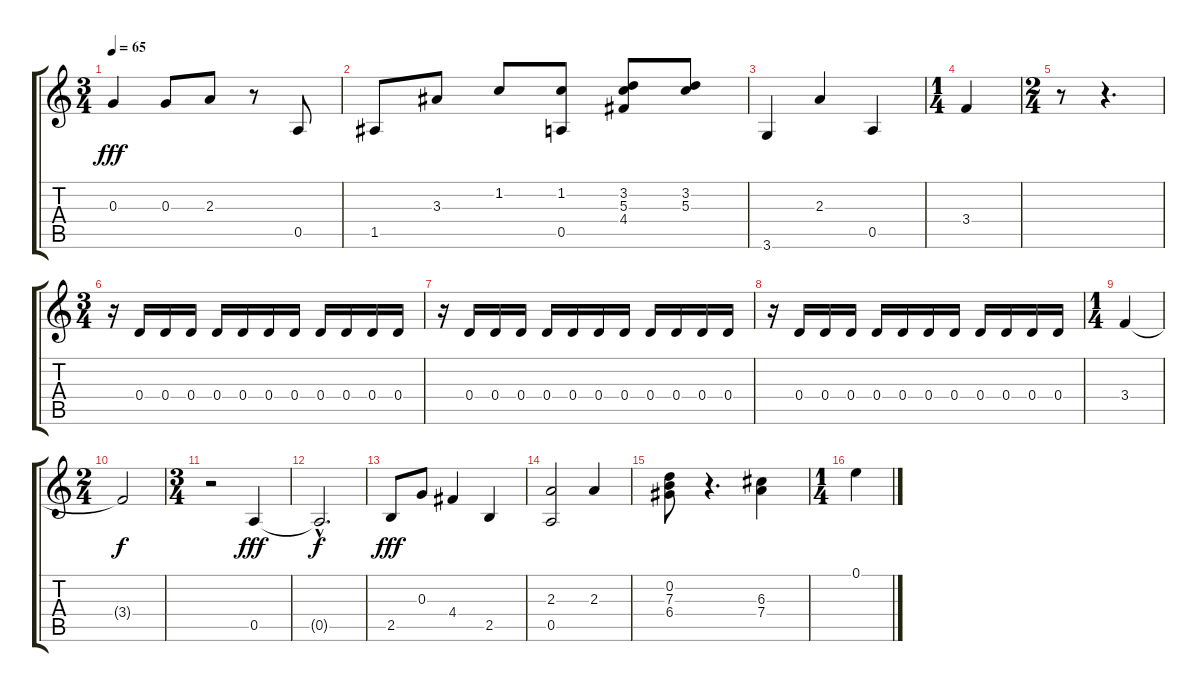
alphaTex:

\track "" {instrument acousticguitarnylon}
\staff {score tabs}
\tuning (E4 B3 G3 D3 A2 E2) {hide}
\ts (3 4)
\tempo 65
\clef g2
\ks c
0.3.4{dy fff} 0.3.8 2.3.8 r.8 0.5.8 |
1.5.8 3.3.8 1.2.8 (1.2 0.5).8 (3.2 5.3 4.4).8 (3.2 5.3).8 |
3.6.4 2.3.4 0.5.4 |
\ts (1 4)
3.4.4 |
\ts (2 4)
r.8 r.4{d} |
\ts (3 4)
r.16 0.4.16 0.4.16 0.4.16 0.4.16 0.4.16 0.4.16 0.4.16 0.4.16 0.4.16 0.4.16 0.4.16 |
r.16 0.4.16 0.4.16 0.4.16 0.4.16 0.4.16 0.4.16 0.4.16 0.4.16 0.4.16 0.4.16 0.4.16 |
r.16 0.4.16 0.4.16 0.4.16 0.4.16 0.4.16 0.4.16 0.4.16 0.4.16 0.4.16 0.4.16 0.4.16 |
\ts (1 4)
3.4.4 |
\ts (2 4)
3.4{t}.2{dy f} |
\ts (3 4)
r.2 0.5.4{dy fff} |
0.5{hac t}.2{d dy f} |
2.5.8{dy fff} 0.3.8 4.4.4 2.5.4 |
(2.3 0.5).2 2.3.4 |
(0.2 7.3 6.4).8 r.4{d} (6.3 7.4).4 |
\ts (1 4)
0.1.4
